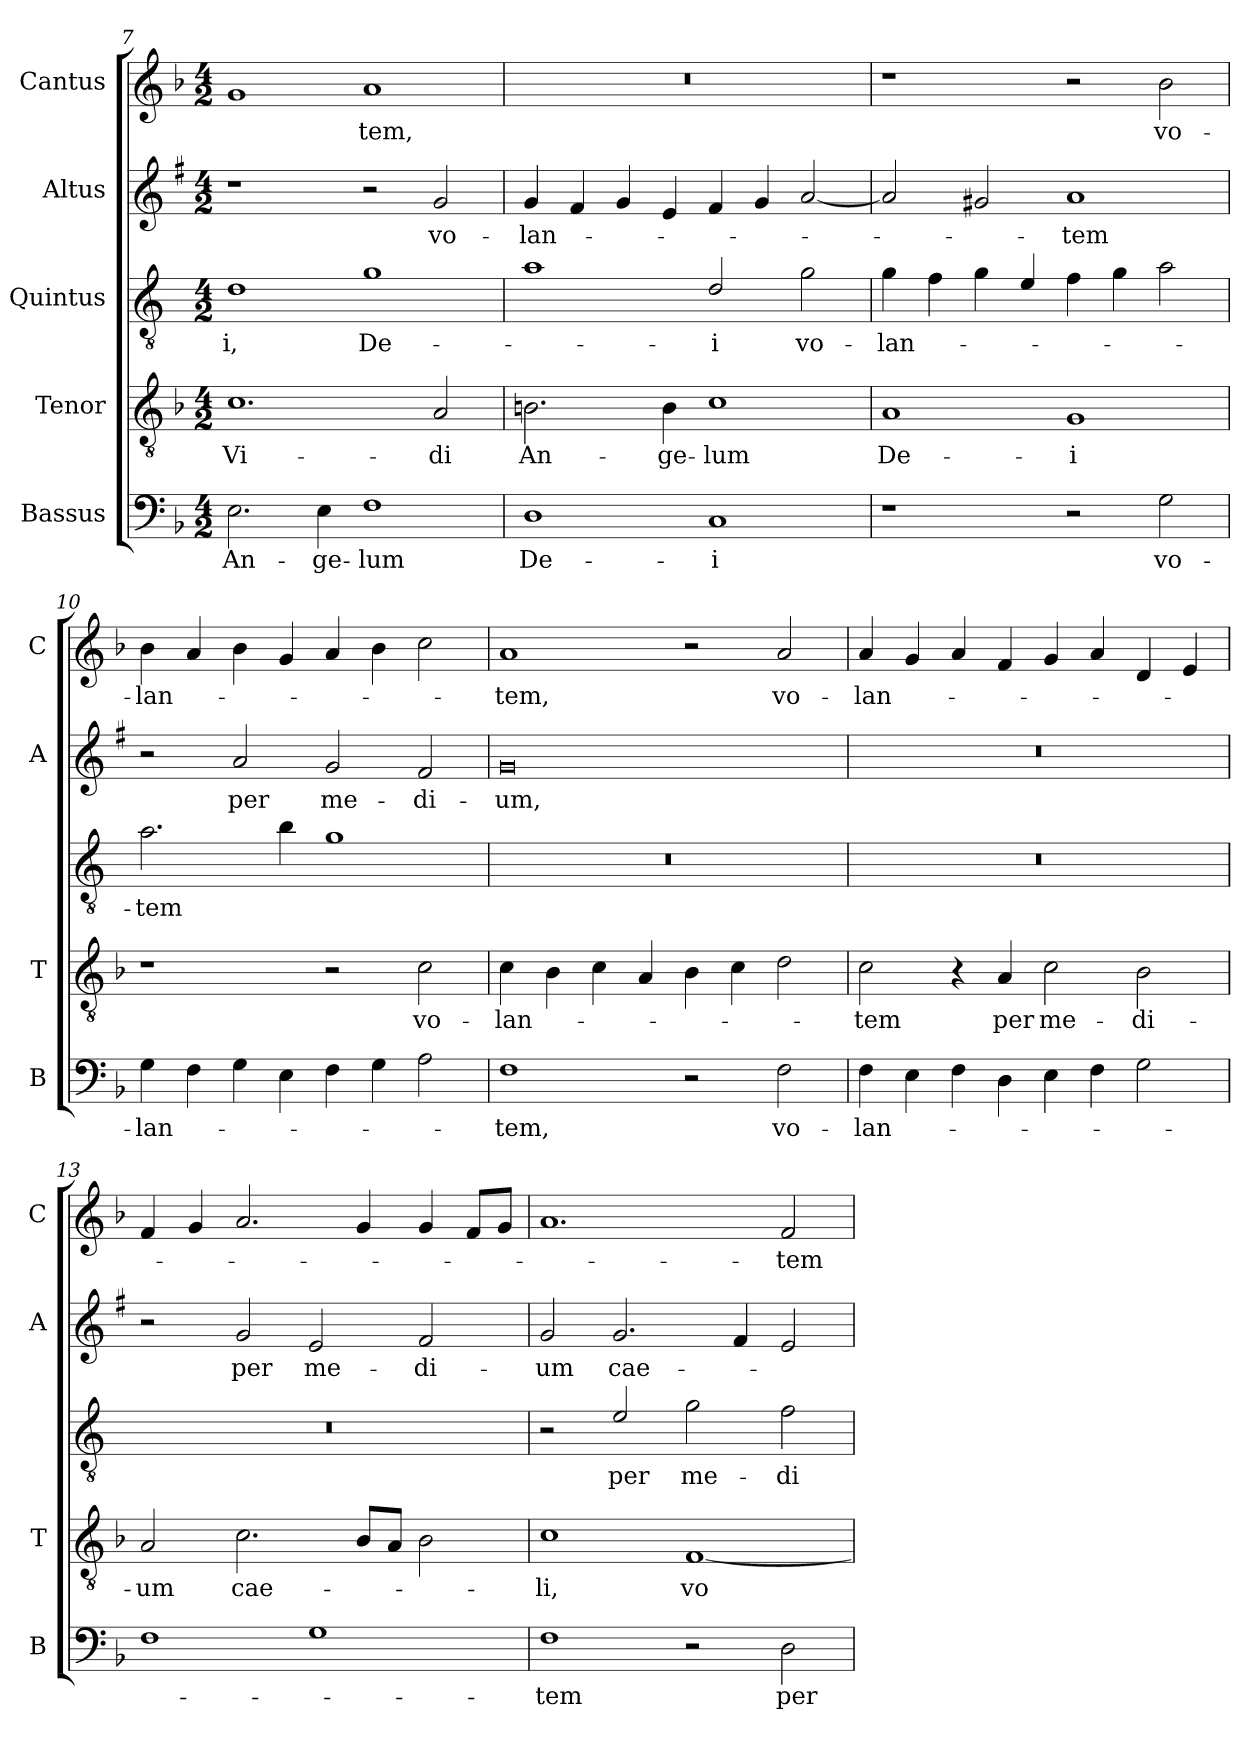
**kern	**text	**kern	**text	**kern	**text	**kern	**text	**kern	**text
*part5	*part5	*part4	*part4	*part3	*part3	*part2	*part2	*part1	*part1
*staff5	*staff5	*staff4	*staff4	*staff3	*staff3	*staff2	*staff2	*staff1	*staff1
*I"Bassus	*	*I"Tenor	*	*I"Quintus	*	*I"Altus	*	*I"Cantus	*
*I'B	*	*I'T	*	*	*	*I'A	*	*I'C	*
*clefF4	*	*clefGv2	*	*clefGv2	*	*clefG2	*	*clefG2	*
*	*	*	*	*ITrd4c7	*	*ITrd1c2	*	*	*
*k[b-]	*	*k[b-]	*	*k[b-]	*	*k[b-]	*	*k[b-]	*
*F:	*	*F:	*	*F:	*	*F:	*	*F:	*
*M4/2	*	*M4/2	*	*M4/2	*	*M4/2	*	*M4/2	*
=7	=7	=7	=7	=7	=7	=7	=7	=7	=7
!	!LO:LY:b	!	!LO:LY:b	!	!LO:LY:b	!	!	!	!
2.E\	An-	1.c	Vi-	1G	-i,	1r	.	1g	.
!	!LO:LY:b	!	!	!	!	!	!	!	!
4E\	-ge-	.	.	.	.	.	.	.	.
!	!LO:LY:b	!	!	!	!LO:LY:b	!	!	!	!LO:LY:b
1F	-lum	.	.	1c	De-	2r	.	1a	-tem,
!	!	!	!LO:LY:b	!	!	!	!LO:LY:b	!	!
.	.	2A/	-di	.	.	2f/	vo-	.	.
=8	=8	=8	=8	=8	=8	=8	=8	=8	=8
!	!LO:LY:b	!	!LO:LY:b	!	!	!	!LO:LY:b	!	!
1D	De-	2.Bn\	An-	1d	.	4f/	-lan-	0r	.
.	.	.	.	.	.	4e/	.	.	.
.	.	.	.	.	.	4f/	.	.	.
!	!	!	!LO:LY:b	!	!	!	!	!	!
.	.	4B\	-ge-	.	.	4d/	.	.	.
!	!LO:LY:b	!	!LO:LY:b	!	!LO:LY:b	!	!	!	!
1C	-i	1c	-lum	2G/	-i	4e/	.	.	.
.	.	.	.	.	.	4f/	.	.	.
!	!	!	!	!	!LO:LY:b	!	!	!	!
.	.	.	.	2c\	vo-	[2g/	.	.	.
=9	=9	=9	=9	=9	=9	=9	=9	=9	=9
!	!	!	!LO:LY:b	!	!LO:LY:b	!	!	!	!
1r	.	1A	De-	4c\	-lan-	2g/]	.	1r	.
.	.	.	.	4B-\	.	.	.	.	.
.	.	.	.	4c\	.	2f#X/	.	.	.
.	.	.	.	4A/	.	.	.	.	.
!	!	!	!LO:LY:b	!	!	!	!LO:LY:b	!	!
2r	.	1G	-i	4B-\	.	1g	-tem	2r	.
.	.	.	.	4c\	.	.	.	.	.
!	!LO:LY:b	!	!	!	!	!	!	!	!LO:LY:b
2G\	vo-	.	.	2d\	.	.	.	2b-\	vo-
=10	=10	=10	=10	=10	=10	=10	=10	=10	=10
!	!LO:LY:b	!	!	!	!LO:LY:b	!	!	!	!LO:LY:b
4G\	-lan-	1r	.	2.d\	-tem	2r	.	4b-\	-lan-
4F\	.	.	.	.	.	.	.	4a/	.
!	!	!	!	!	!	!	!LO:LY:b	!	!
4G\	.	.	.	.	.	2g/	per	4b-\	.
4E\	.	.	.	4e\	.	.	.	4g/	.
!	!	!	!	!	!	!	!LO:LY:b	!	!
4F\	.	2r	.	1c	.	2f/	me-	4a/	.
4G\	.	.	.	.	.	.	.	4b-\	.
!	!	!	!LO:LY:b	!	!	!	!LO:LY:b	!	!
2A\	.	2c\	vo-	.	.	2e/	-di-	2cc\	.
=11	=11	=11	=11	=11	=11	=11	=11	=11	=11
!	!LO:LY:b	!	!LO:LY:b	!	!	!	!LO:LY:b	!	!LO:LY:b
1F	-tem,	4c\	-lan-	0r	.	0f	-um,	1a	-tem,
.	.	4B-\	.	.	.	.	.	.	.
.	.	4c\	.	.	.	.	.	.	.
.	.	4A/	.	.	.	.	.	.	.
2r	.	4B-\	.	.	.	.	.	2r	.
.	.	4c\	.	.	.	.	.	.	.
!	!LO:LY:b	!	!	!	!	!	!	!	!LO:LY:b
2F\	vo-	2d\	.	.	.	.	.	2a/	vo-
!!LO:LB:g=z
=12	=12	=12	=12	=12	=12	=12	=12	=12	=12
!	!LO:LY:b	!	!LO:LY:b	!	!	!	!	!	!LO:LY:b
4F\	-lan-	2c\	-tem	0r	.	0r	.	4a/	-lan-
4E\	.	.	.	.	.	.	.	4g/	.
4F\	.	4r	.	.	.	.	.	4a/	.
!	!	!	!LO:LY:b	!	!	!	!	!	!
4D\	.	4A/	per	.	.	.	.	4f/	.
!	!	!	!LO:LY:b	!	!	!	!	!	!
4E\	.	2c\	me-	.	.	.	.	4g/	.
4F\	.	.	.	.	.	.	.	4a/	.
!	!	!	!LO:LY:b	!	!	!	!	!	!
2G\	.	2B-\	-di-	.	.	.	.	4d/	.
.	.	.	.	.	.	.	.	4e/	.
=13	=13	=13	=13	=13	=13	=13	=13	=13	=13
!	!	!	!LO:LY:b	!	!	!	!	!	!
1F	.	2A/	-um	0r	.	2r	.	4f/	.
.	.	.	.	.	.	.	.	4g/	.
!	!	!	!LO:LY:b	!	!	!	!LO:LY:b	!	!
.	.	2.c\	cae-	.	.	2f/	per	2.a/	.
!	!	!	!	!	!	!	!LO:LY:b	!	!
1G	.	.	.	.	.	2d/	me-	.	.
.	.	8B-/L	.	.	.	.	.	4g/	.
.	.	8A/J	.	.	.	.	.	.	.
!	!	!	!	!	!	!	!LO:LY:b	!	!
.	.	2B-\	.	.	.	2e/	-di-	4g/	.
.	.	.	.	.	.	.	.	8f/L	.
.	.	.	.	.	.	.	.	8g/J	.
=14	=14	=14	=14	=14	=14	=14	=14	=14	=14
!	!LO:LY:b	!	!LO:LY:b	!	!	!	!LO:LY:b	!	!
1F	-tem	1c	-li,	2r	.	2f/	-um	1.a	.
!	!	!	!	!	!LO:LY:b	!	!LO:LY:b	!	!
.	.	.	.	2A/	per	2.f/	cae-	.	.
!	!	!	!LO:LY:b	!	!LO:LY:b	!	!	!	!
2r	.	[1F	vo-	2c\	me-	.	.	.	.
.	.	.	.	.	.	4e/	.	.	.
!	!LO:LY:b	!	!	!	!LO:LY:b	!	!	!	!LO:LY:b
2D\	per	.	.	2B-\	-di-	2d/	.	2f/	-tem
=	=	=	=	=	=	=	=	=	=
*-	*-	*-	*-	*-	*-	*-	*-	*-	*-
